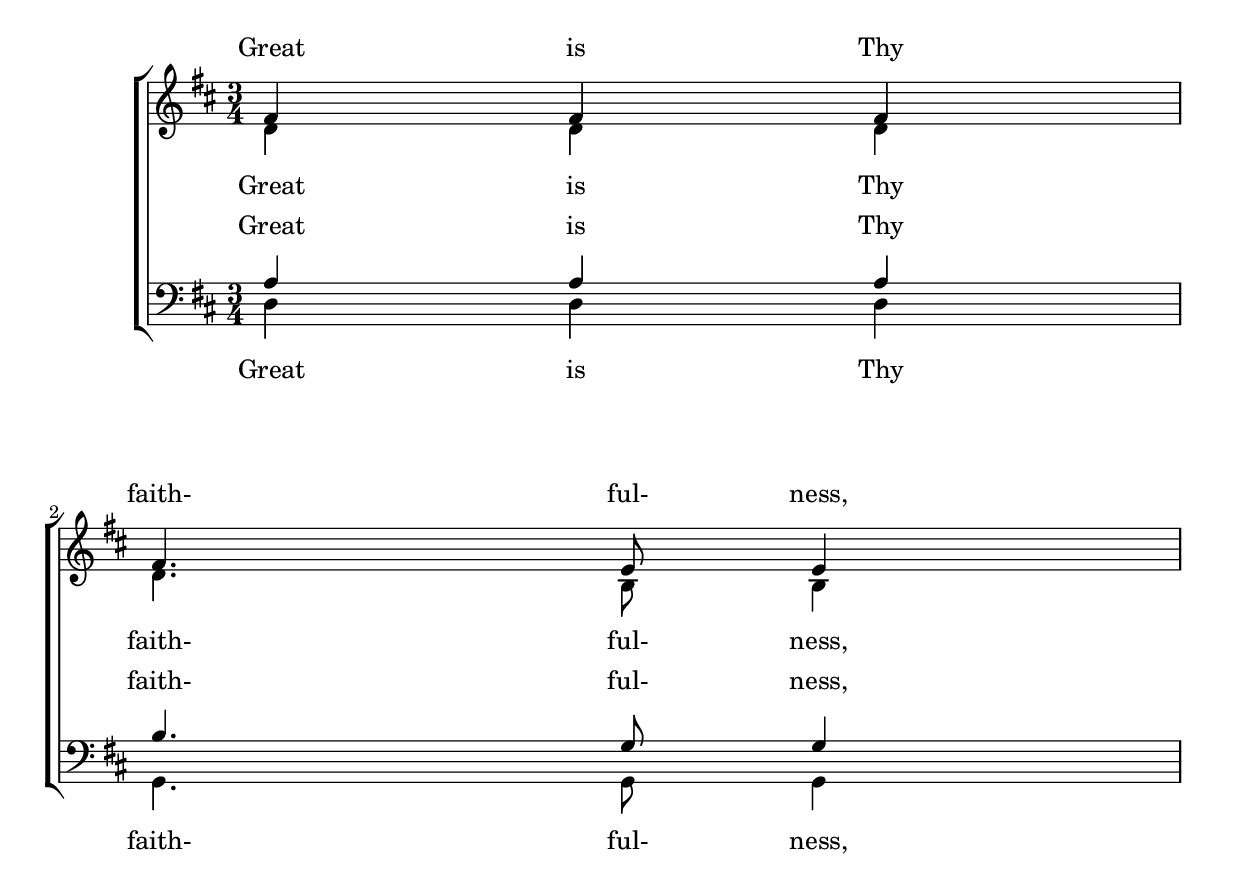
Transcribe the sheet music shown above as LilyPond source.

%% DO NOT EDIT this file manually; it is automatically
%% generated from LSR http://lsr.dsi.unimi.it
%% Make any changes in LSR itself, or in Documentation/snippets/new/ ,
%% and then run scripts/auxiliar/makelsr.py
%%
%% This file is in the public domain.
\version "2.14.2"

\header {
%% Translation of GIT committish: 06f227dd80f3a30cbf33c879b7c125079dfaf5c3

  texidocde = "
Die Maschine für die vertikale Platzverteilung hat sich in Version 2.14 verändert.
Dadurch wurde Gesangstext auf andere Art verteilt.  Es ist möglich, Eigenschaften
von @code{Lyric}- und @code{Staff}-Kontexten einzustellen, um die Platzverteilung
so aussehen zu lassen wie für Version 2.12.

"
  doctitlede = "Platzverteilung von Gesangstext wie in 2.12 für neuere Versionen"



%% Translation of GIT committish: b482c3e5b56c3841a88d957e0ca12964bd3e64fa
  texidoces = "
El motor de espaciado vertical cambió en la versión 2.14.  Esto puede
hacer que se altere el espaciado de la letra de las canciones.  Es
posible fijar propiedades para los contextos @code{Lyric} y
@code{Staff} de forma que el motor de espaciado se comporte como lo
hacía en la versión 2.12.

"

  doctitlees = "Conseguir el espaciado de la letra de la versión 2.12
  en versiones más recientes"

%% Translation of GIT committish: 0f93dd92ffa0319328e58148458d22c5448b3d58
  texidocfr = "
La version 2.14 a donné naissance à un nouveau moteur pour l'espacement
vertical des paroles.  Celles-ci peuvent donc se retrouver positionnées
différemment.  Le moteur adoptera les usages de la version 2.12 une fois
que vous aurez réglé certaines propriétés des contextes @code{Lyric} et
@code{Staff}.

"
  doctitlefr = "Espacement des paroles selon les pratiques de la version 2.12"


  lsrtags = "vocal-music"

  texidoc = "
The vertical spacing engine changed for version 2.14.  This can cause
lyrics to be spaced differently.  It is possible to set properties for
@code{Lyric} and @code{Staff} contexts to get the spacing engine to
behave as it did in version 2.12.

"
  doctitle = "Obtaining 2.12 lyrics spacing in newer versions"
} % begin verbatim

global = {
  \key d \major
  \time 3/4
}

sopMusic = \relative c' {
  % VERSE ONE
  fis4 fis fis | \break
  fis4. e8 e4
}

altoMusic = \relative c' {
  % VERSE ONE
  d4 d d |
  d4. b8 b4 |
}

tenorMusic = \relative c' {
  a4 a a |
  b4. g8 g4 |
}

bassMusic = \relative c {
  d4 d d |
  g,4. g8 g4 |
}

words = \lyricmode {
  Great is Thy faith- ful- ness,
}

\score {
  \new ChoirStaff <<
    \new Lyrics = sopranos
    \new Staff = women <<
      \new Voice = "sopranos" {
        \voiceOne
        \global \sopMusic
      }
      \new Voice = "altos" {
        \voiceTwo
        \global \altoMusic
      }
    >>
    \new Lyrics = "altos"
    \new Lyrics = "tenors"
    \new Staff = men <<
      \clef bass
      \new Voice = "tenors" {
        \voiceOne
        \global \tenorMusic
      }
      \new Voice = "basses" {
        \voiceTwo  \global \bassMusic
      }
    >>
    \new Lyrics = basses
    \context Lyrics = sopranos \lyricsto sopranos \words
    \context Lyrics = altos \lyricsto altos \words
    \context Lyrics = tenors \lyricsto tenors \words
    \context Lyrics = basses \lyricsto basses \words
  >>
  \layout {
    \context {
      \Lyrics
      \override VerticalAxisGroup #'staff-affinity = ##f
      \override VerticalAxisGroup #'staff-staff-spacing =
        #'((basic-distance . 0)
	   (minimum-distance . 2)
	   (padding . 2))
    }
    \context {
      \Staff
      \override VerticalAxisGroup #'staff-staff-spacing =
        #'((basic-distance . 0)
	   (minimum-distance . 2)
	   (padding . 2))
    }
  }
}
